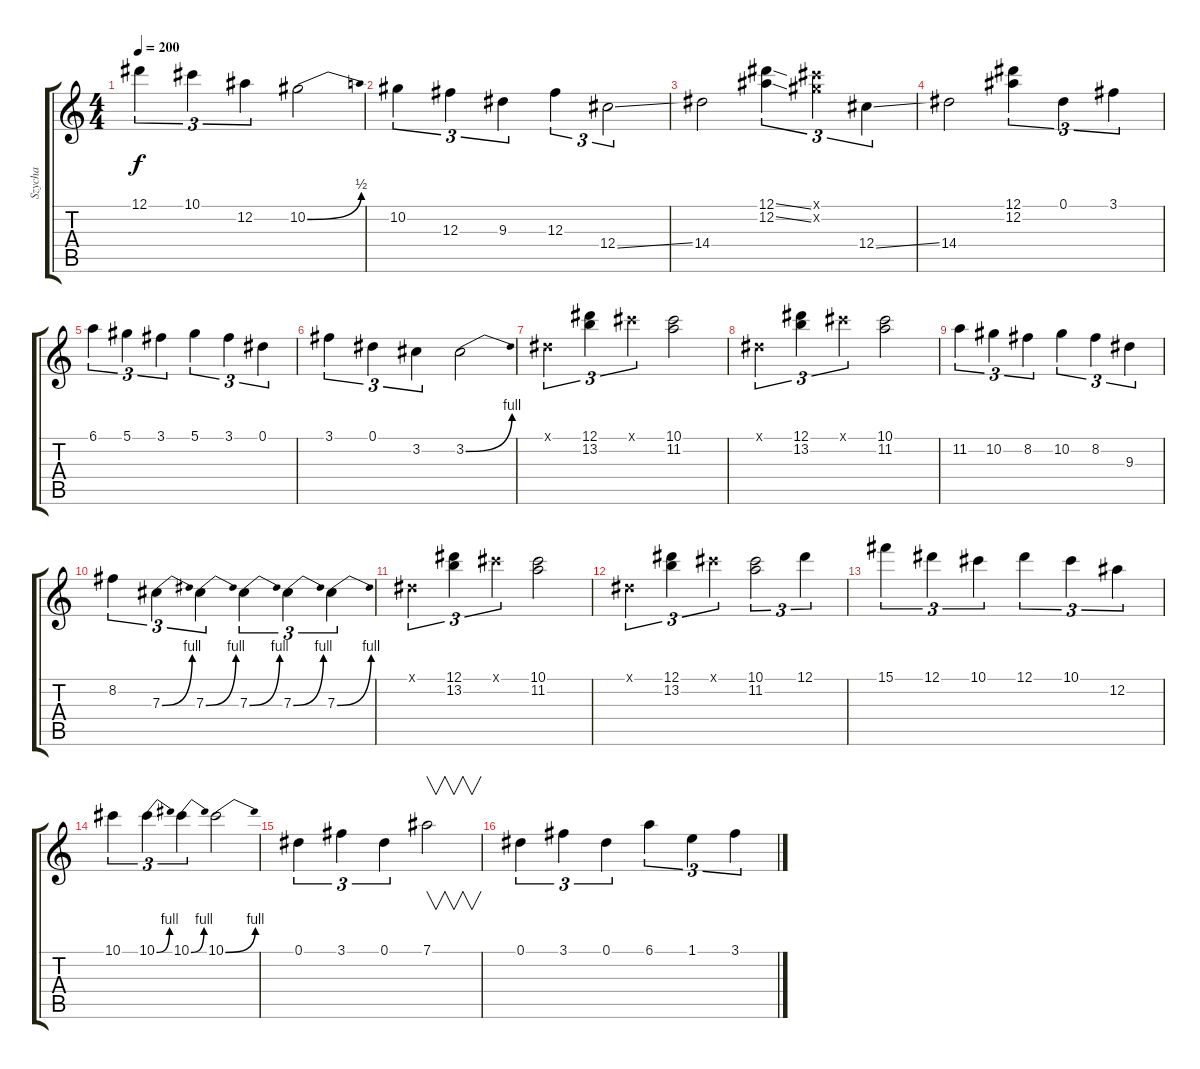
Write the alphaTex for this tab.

\track ("Szycha" "Szycha") {instrument overdrivenguitar}
\staff {score tabs}
\tuning (Eb4 Bb3 Gb3 Db3 Ab2 Eb2) {hide}
\ts (4 4)
\tempo 200
\clef g2
\ks c
12.1.4{tu (3 2) dy f} 10.1.4{tu (3 2)} 12.2.4{tu (3 2)} 10.2{be (bend 0 0 60 2)}.2 |
10.2.4{tu (3 2)} 12.3.4{tu (3 2)} 9.3.4{tu (3 2)} 12.3.4{tu (3 2)} 12.4{ss}.2{tu (3 2)} |
14.4.2 (12.1{ss} 12.2{ss}).4{tu (3 2)} (10.1{x} 10.2{x}).4{tu (3 2)} 12.4{ss}.4{tu (3 2)} |
14.4.2 (12.1 12.2).4{tu (3 2)} 0.1.4{tu (3 2)} 3.1.4{tu (3 2)} |
6.1.4{tu (3 2)} 5.1.4{tu (3 2)} 3.1.4{tu (3 2)} 5.1.4{tu (3 2)} 3.1.4{tu (3 2)} 0.1.4{tu (3 2)} |
3.1.4{tu (3 2)} 0.1.4{tu (3 2)} 3.2.4{tu (3 2)} 3.2{be (bend 0 0 60 4)}.2 |
0.1{x}.4{tu (3 2)} (12.1 13.2).4{tu (3 2)} 10.1{x}.4{tu (3 2)} (10.1 11.2).2 |
0.1{x}.4{tu (3 2)} (12.1 13.2).4{tu (3 2)} 10.1{x}.4{tu (3 2)} (10.1 11.2).2 |
11.2.4{tu (3 2)} 10.2.4{tu (3 2)} 8.2.4{tu (3 2)} 10.2.4{tu (3 2)} 8.2.4{tu (3 2)} 9.3.4{tu (3 2)} |
8.2.4{tu (3 2)} 7.3{be (bend 0 0 60 4)}.4{tu (3 2)} 7.3{be (bend 0 0 60 4)}.4{tu (3 2)} 7.3{be (bend 0 0 60 4)}.4{tu (3 2)} 7.3{be (bend 0 0 60 4)}.4{tu (3 2)} 7.3{be (bend 0 0 60 4)}.4{tu (3 2)} |
0.1{x}.4{tu (3 2)} (12.1 13.2).4{tu (3 2)} 10.1{x}.4{tu (3 2)} (10.1 11.2).2 |
0.1{x}.4{tu (3 2)} (12.1 13.2).4{tu (3 2)} 10.1{x}.4{tu (3 2)} (10.1 11.2).2{tu (3 2)} 12.1.4{tu (3 2)} |
15.1.4{tu (3 2)} 12.1.4{tu (3 2)} 10.1.4{tu (3 2)} 12.1.4{tu (3 2)} 10.1.4{tu (3 2)} 12.2.4{tu (3 2)} |
10.1.4{tu (3 2)} 10.1{be (bend 0 0 60 4)}.4{tu (3 2)} 10.1{be (bend 0 0 60 4)}.4{tu (3 2)} 10.1{be (bend 0 0 60 4)}.2 |
0.1.4{tu (3 2)} 3.1.4{tu (3 2)} 0.1.4{tu (3 2)} 7.1.2{v} |
0.1.4{tu (3 2)} 3.1.4{tu (3 2)} 0.1.4{tu (3 2)} 6.1.4{tu (3 2)} 1.1.4{tu (3 2)} 3.1.4{tu (3 2)}
